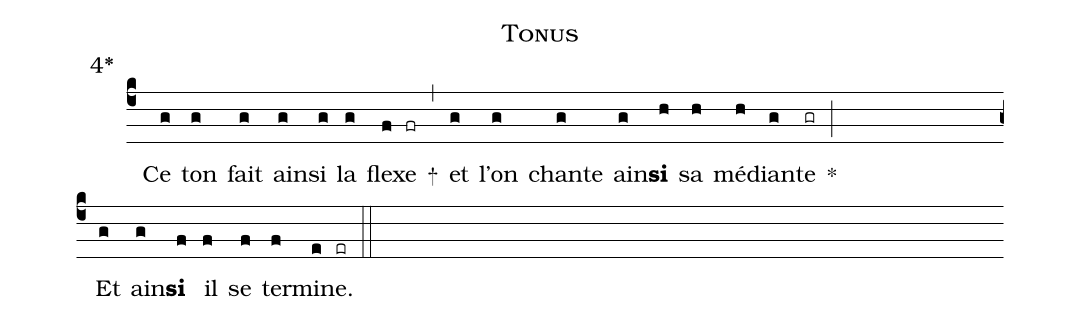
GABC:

name:Tonus;
mode:4*;
%%
(c4) ~() Ce(g) ton(g) fait(g) ain(g)si(g) la(g) fle(f)xe(fr) +(,)
et(g) l'on(g) chante(g) ain(g)<b>si</b>(h) sa(h) mé(h)dian(g)te(gr) *(;Z)
Et(g) ain(g)<b>si</b>(f) il(f) se(f) ter(f)mi(e)ne.(er) (::)
